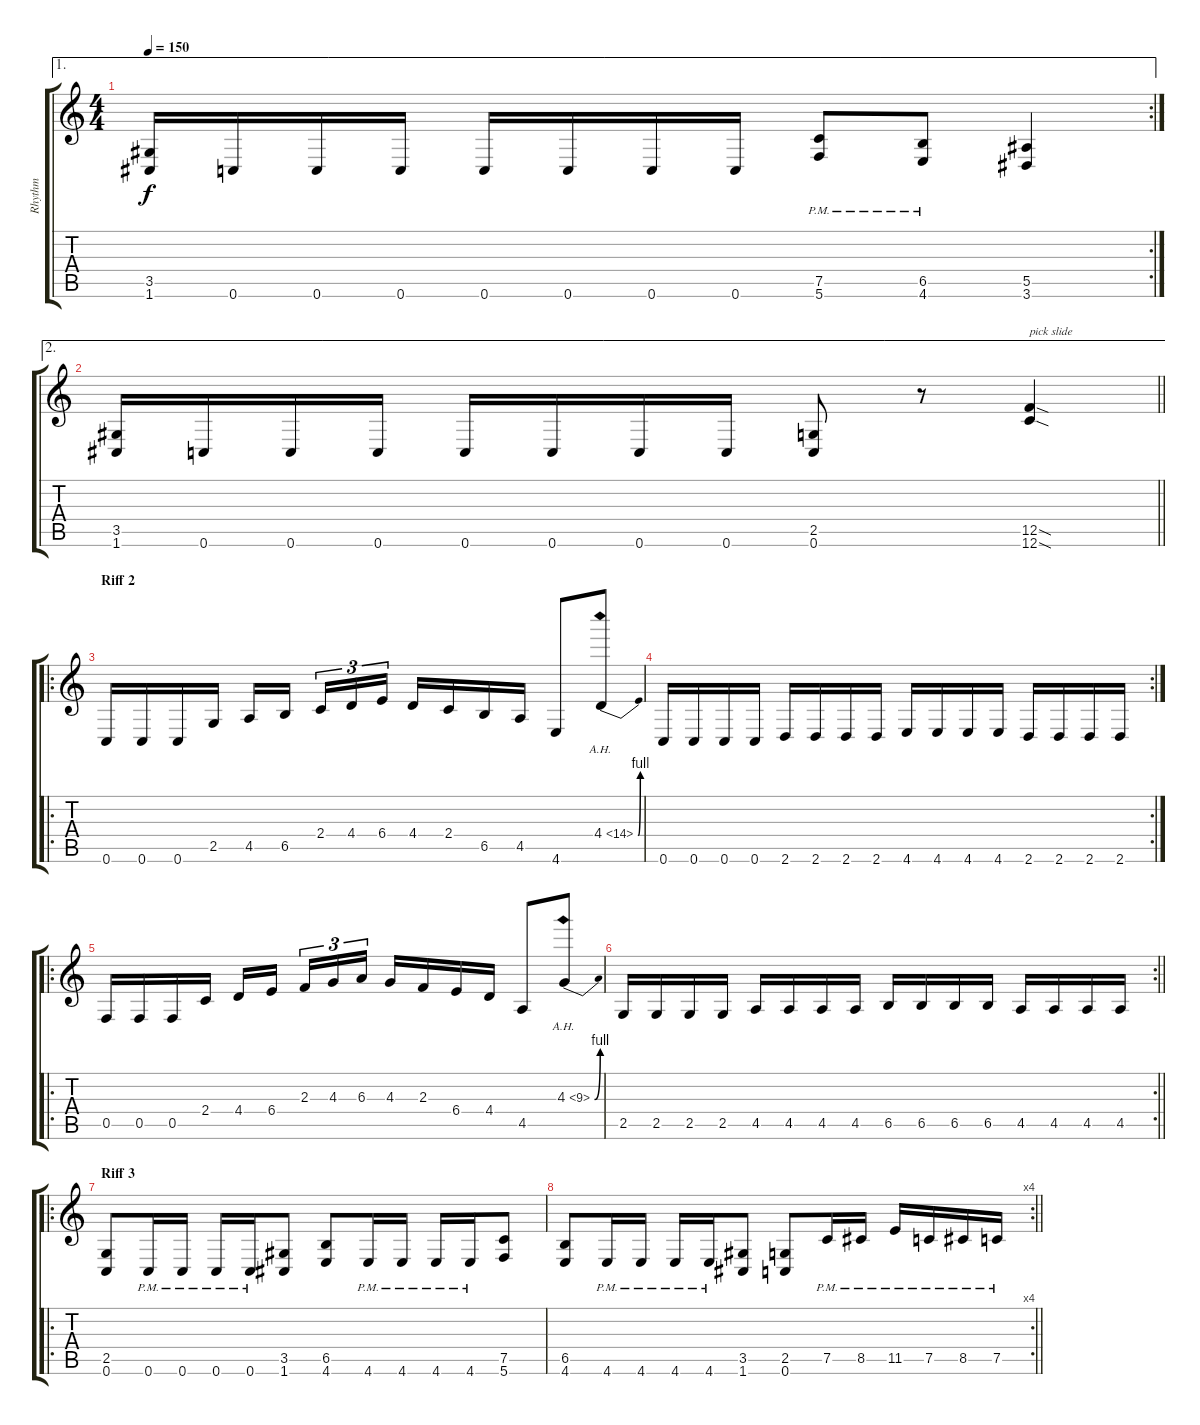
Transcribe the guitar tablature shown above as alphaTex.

\track ("Rhythm" "Rhythm") {instrument distortionguitar}
\staff {score tabs}
\tuning (C4 G3 Eb3 Bb2 F2 C2) {hide}
\ae 1
\rc 2
\ts (4 4)
\tempo 150
\clef g2
\ks c
(3.5 1.6).16{dy f} 0.6.16 0.6.16 0.6.16 0.6.16 0.6.16 0.6.16 0.6.16 (7.5{pm} 5.6{pm}).8 (6.5{pm} 4.6{pm}).8 (5.5 3.6).4 |
\ae 2
\barLineRight lightlight
(3.5 1.6).16 0.6.16 0.6.16 0.6.16 0.6.16 0.6.16 0.6.16 0.6.16 (2.5 0.6).8 r.8 (12.5{sod} 12.6{sod}).4{txt "pick slide"} |
\ro
\section ("" "Riff 2")
0.6.16 0.6.16 0.6.16 2.5.16 4.5.16 6.5.16{beam splitsecondary} 2.4.16{tu (3 2)} 4.4.16{tu (3 2)} 6.4.16{tu (3 2)} 4.4.16 2.4.16 6.5.16 4.5.16 4.6.8 4.4{be (bend 0 0 60 4) ah 10}.8 |
\rc 2
0.6.16 0.6.16 0.6.16 0.6.16 2.6.16 2.6.16 2.6.16 2.6.16 4.6.16 4.6.16 4.6.16 4.6.16 2.6.16 2.6.16 2.6.16 2.6.16 |
\ro
0.5.16 0.5.16 0.5.16 2.4.16 4.4.16 6.4.16{beam splitsecondary} 2.3.16{tu (3 2)} 4.3.16{tu (3 2)} 6.3.16{tu (3 2)} 4.3.16 2.3.16 6.4.16 4.4.16 4.5.8 4.3{be (bend 0 0 60 4) ah 5}.8 |
\rc 2
\barLineRight lightlight
2.5.16 2.5.16 2.5.16 2.5.16 4.5.16 4.5.16 4.5.16 4.5.16 6.5.16 6.5.16 6.5.16 6.5.16 4.5.16 4.5.16 4.5.16 4.5.16 |
\ro
\section ("" "Riff 3")
(2.5 0.6).8 0.6{pm}.16 0.6{pm}.16 0.6{pm}.16 0.6{pm}.16 (3.5 1.6).8 (6.5 4.6).8 4.6{pm}.16 4.6{pm}.16 4.6{pm}.16 4.6{pm}.16 (7.5 5.6).8 |
\rc 4
\barLineRight lightlight
(6.5 4.6).8 4.6{pm}.16 4.6{pm}.16 4.6{pm}.16 4.6{pm}.16 (3.5 1.6).8 (2.5 0.6).8 7.5{pm}.16 8.5{pm}.16 11.5{pm}.16 7.5{pm}.16 8.5{pm}.16 7.5{pm}.16
